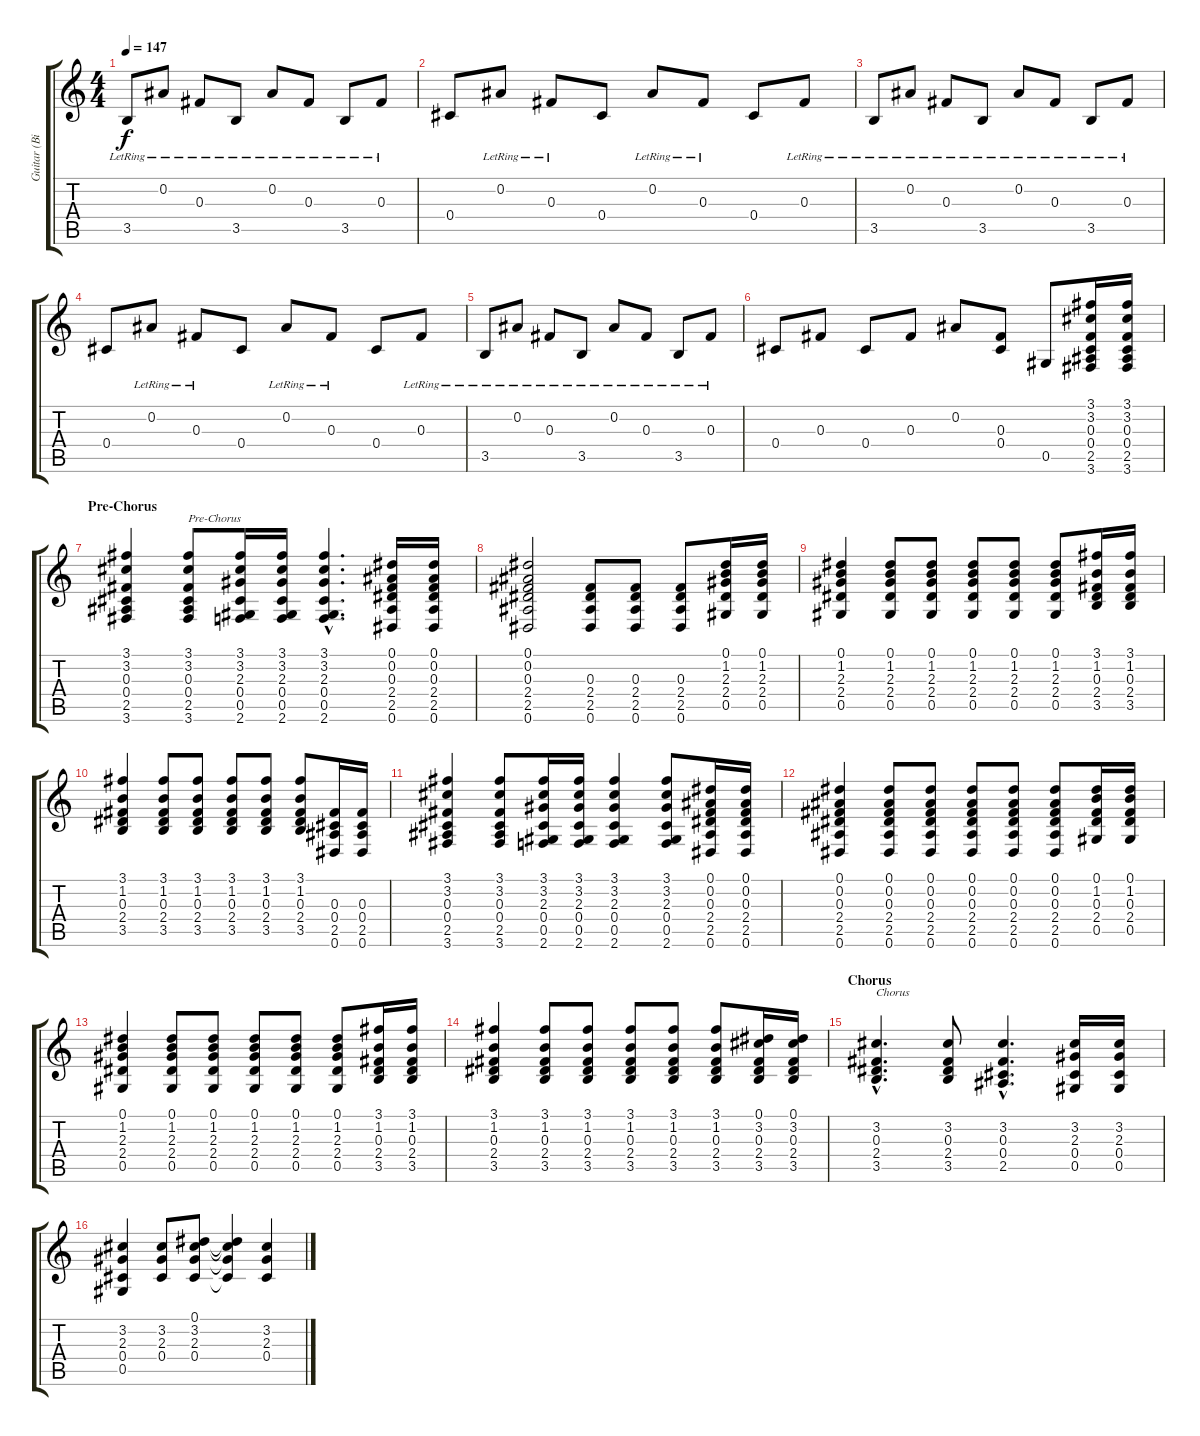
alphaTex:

\track ("Guitar (Billy)" "Guitar (Bi") {instrument electricguitarjazz}
\staff {score tabs}
\tuning (Eb4 Bb3 Gb3 Db3 Ab2 Eb2) {hide}
\ts (4 4)
\tempo 147
\clef g2
\ks c
3.5{lr}.8{dy f} 0.2{lr}.8 0.3{lr}.8 3.5{lr}.8 0.2{lr}.8 0.3{lr}.8 3.5{lr}.8 0.3{lr}.8 |
0.4.8 0.2{lr}.8 0.3{lr}.8 0.4.8 0.2{lr}.8 0.3{lr}.8 0.4.8 0.3{lr}.8 |
3.5{lr}.8 0.2{lr}.8 0.3{lr}.8 3.5{lr}.8 0.2{lr}.8 0.3{lr}.8 3.5{lr}.8 0.3{lr}.8 |
0.4.8 0.2{lr}.8 0.3{lr}.8 0.4.8 0.2{lr}.8 0.3{lr}.8 0.4.8 0.3{lr}.8 |
3.5{lr}.8 0.2{lr}.8 0.3{lr}.8 3.5{lr}.8 0.2{lr}.8 0.3{lr}.8 3.5{lr}.8 0.3{lr}.8 |
0.4.8 0.3.8 0.4.8 0.3.8 0.2.8 (0.3 0.4).8 0.5.8 (3.1 3.2 0.3 0.4 2.5 3.6).16 (3.1 3.2 0.3 0.4 2.5 3.6).16 |
\section ("" "Pre-Chorus")
(3.1 3.2 0.3 0.4 2.5 3.6).4 (3.1 3.2 0.3 0.4 2.5 3.6).8{txt "Pre-Chorus"} (3.1 3.2 2.3 0.4 0.5 2.6).16 (3.1 3.2 2.3 0.4 0.5 2.6).16 (3.1{hac} 3.2{hac} 2.3{hac} 0.4{hac} 0.5{hac} 2.6{hac}).4{d} (0.1 0.2 0.3 2.4 2.5 0.6).16 (0.1 0.2 0.3 2.4 2.5 0.6).16 |
(0.1 0.2 0.3 2.4 2.5 0.6).2 (0.3 2.4 2.5 0.6).8 (0.3 2.4 2.5 0.6).8 (0.3 2.4 2.5 0.6).8 (0.1 1.2 2.3 2.4 0.5).16 (0.1 1.2 2.3 2.4 0.5).16 |
(0.1 1.2 2.3 2.4 0.5).4 (0.1 1.2 2.3 2.4 0.5).8 (0.1 1.2 2.3 2.4 0.5).8 (0.1 1.2 2.3 2.4 0.5).8 (0.1 1.2 2.3 2.4 0.5).8 (0.1 1.2 2.3 2.4 0.5).8 (3.1 1.2 0.3 2.4 3.5).16 (3.1 1.2 0.3 2.4 3.5).16 |
(3.1 1.2 0.3 2.4 3.5).4 (3.1 1.2 0.3 2.4 3.5).8 (3.1 1.2 0.3 2.4 3.5).8 (3.1 1.2 0.3 2.4 3.5).8 (3.1 1.2 0.3 2.4 3.5).8 (3.1 1.2 0.3 2.4 3.5).8 (0.3 0.4 2.5 0.6).16 (0.3 0.4 2.5 0.6).16 |
(3.1 3.2 0.3 0.4 2.5 3.6).4 (3.1 3.2 0.3 0.4 2.5 3.6).8 (3.1 3.2 2.3 0.4 0.5 2.6).16 (3.1 3.2 2.3 0.4 0.5 2.6).16 (3.1 3.2 2.3 0.4 0.5 2.6).4 (3.1 3.2 2.3 0.4 0.5 2.6).8 (0.1 0.2 0.3 2.4 2.5 0.6).16 (0.1 0.2 0.3 2.4 2.5 0.6).16 |
(0.1 0.2 0.3 2.4 2.5 0.6).4 (0.1 0.2 0.3 2.4 2.5 0.6).8 (0.1 0.2 0.3 2.4 2.5 0.6).8 (0.1 0.2 0.3 2.4 2.5 0.6).8 (0.1 0.2 0.3 2.4 2.5 0.6).8 (0.1 0.2 0.3 2.4 2.5 0.6).8 (0.1 1.2 0.3 2.4 0.5).16 (0.1 1.2 0.3 2.4 0.5).16 |
(0.1 1.2 2.3 2.4 0.5).4 (0.1 1.2 2.3 2.4 0.5).8 (0.1 1.2 2.3 2.4 0.5).8 (0.1 1.2 2.3 2.4 0.5).8 (0.1 1.2 2.3 2.4 0.5).8 (0.1 1.2 2.3 2.4 0.5).8 (3.1 1.2 0.3 2.4 3.5).16 (3.1 1.2 0.3 2.4 3.5).16 |
(3.1 1.2 0.3 2.4 3.5).4 (3.1 1.2 0.3 2.4 3.5).8 (3.1 1.2 0.3 2.4 3.5).8 (3.1 1.2 0.3 2.4 3.5).8 (3.1 1.2 0.3 2.4 3.5).8 (3.1 1.2 0.3 2.4 3.5).8 (0.1 3.2 0.3 2.4 3.5).16 (0.1 3.2 0.3 2.4 3.5).16 |
\section ("" "Chorus")
(3.2{hac} 0.3{hac} 2.4{hac} 3.5{hac}).4{d txt "Chorus"} (3.2 0.3 2.4 3.5).8 (3.2{hac} 0.3{hac} 0.4{hac} 2.5{hac}).4{d} (3.2 2.3 0.4 0.5).16 (3.2 2.3 0.4 0.5).16 |
(3.2 2.3 0.4 0.5).4 (3.2 2.3 0.4).8 (0.1 3.2 2.3 0.4).8 (0.1{t} 3.2{t} 2.3{t} 0.4{t}).4 (3.2 2.3 0.4).4
